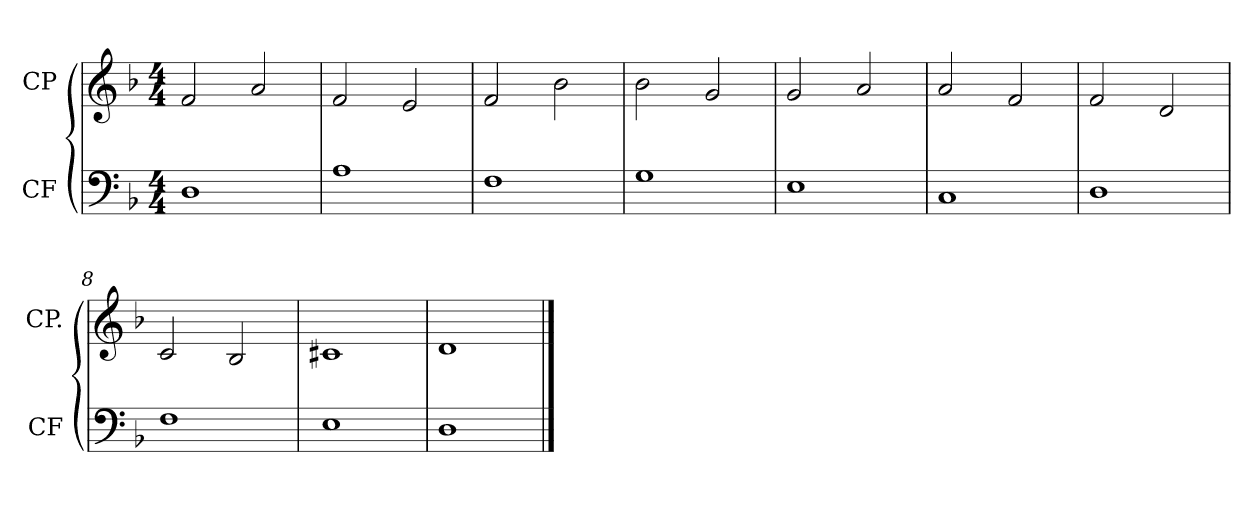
**kern	**kern
*part2	*part1
*staff2	*staff1
*I"CF	*I"CP
*I'CF	*I'CP.
*clefF4	*clefG2
*k[b-]	*k[b-]
*d:	*d:
*M4/4	*M4/4
=1	=1
1D	2f/
.	2a/
=2	=2
1A	2f/
.	2e/
=3	=3
1F	2f/
.	2b-\
=4	=4
1G	2b-\
.	2g/
=5	=5
1E	2g/
.	2a/
=6	=6
1C	2a/
.	2f/
=7	=7
1D	2f/
.	2d/
=8	=8
1F	2c/
.	2B-/
=9	=9
1E	1c#X
=10	=10
1D	1d
==	==
*-	*-
